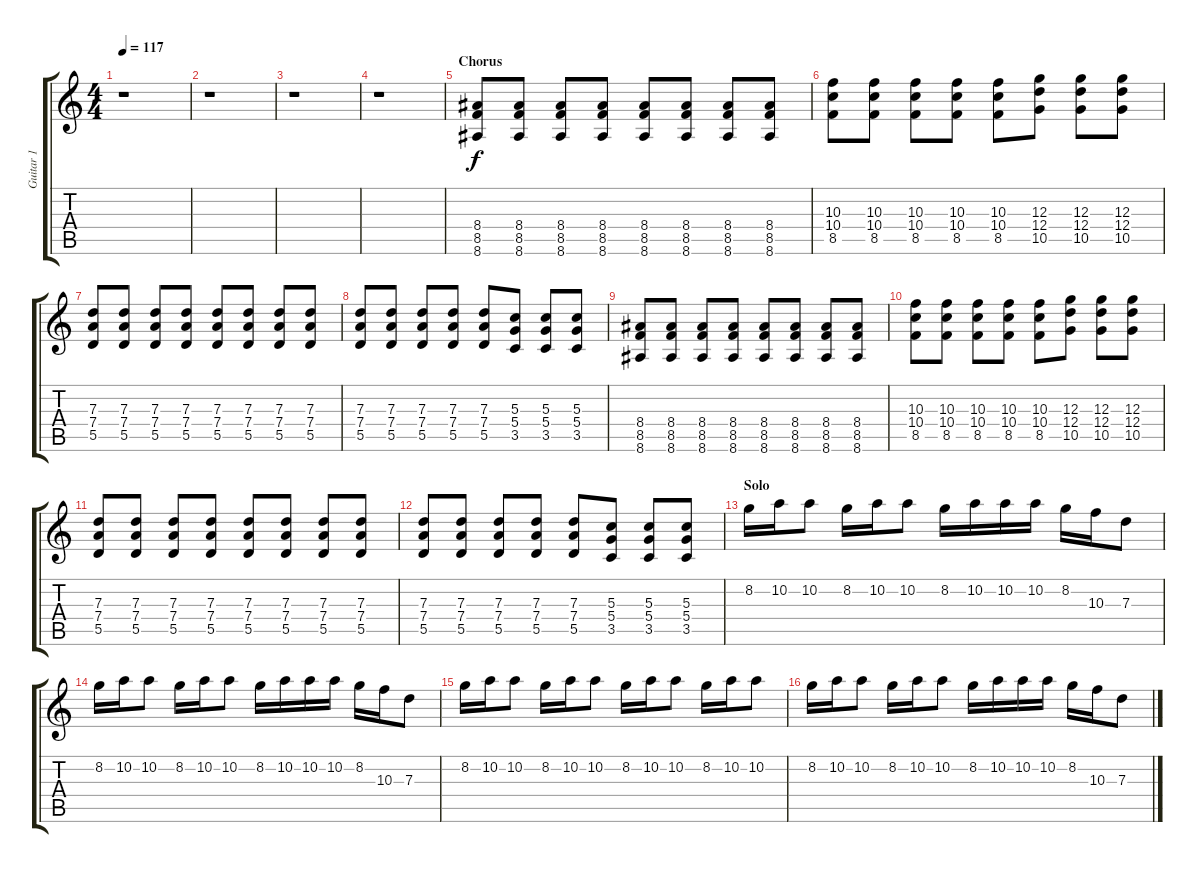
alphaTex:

\track ("Guitar 1" "Guitar 1") {instrument distortionguitar}
\staff {score tabs}
\tuning (E4 B3 G3 D3 A2 D2) {hide}
\ts (4 4)
\tempo 117
\clef g2
\ks c
r.1{dy f} |
r.1 |
r.1 |
r.1 |
\section ("" "Chorus")
(8.4 8.5 8.6).8 (8.4 8.5 8.6).8 (8.4 8.5 8.6).8 (8.4 8.5 8.6).8 (8.4 8.5 8.6).8 (8.4 8.5 8.6).8 (8.4 8.5 8.6).8 (8.4 8.5 8.6).8 |
(10.3 10.4 8.5).8 (10.3 10.4 8.5).8 (10.3 10.4 8.5).8 (10.3 10.4 8.5).8 (10.3 10.4 8.5).8 (12.3 12.4 10.5).8 (12.3 12.4 10.5).8 (12.3 12.4 10.5).8 |
(7.3 7.4 5.5).8 (7.3 7.4 5.5).8 (7.3 7.4 5.5).8 (7.3 7.4 5.5).8 (7.3 7.4 5.5).8 (7.3 7.4 5.5).8 (7.3 7.4 5.5).8 (7.3 7.4 5.5).8 |
(7.3 7.4 5.5).8 (7.3 7.4 5.5).8 (7.3 7.4 5.5).8 (7.3 7.4 5.5).8 (7.3 7.4 5.5).8 (5.3 5.4 3.5).8 (5.3 5.4 3.5).8 (5.3 5.4 3.5).8 |
(8.4 8.5 8.6).8 (8.4 8.5 8.6).8 (8.4 8.5 8.6).8 (8.4 8.5 8.6).8 (8.4 8.5 8.6).8 (8.4 8.5 8.6).8 (8.4 8.5 8.6).8 (8.4 8.5 8.6).8 |
(10.3 10.4 8.5).8 (10.3 10.4 8.5).8 (10.3 10.4 8.5).8 (10.3 10.4 8.5).8 (10.3 10.4 8.5).8 (12.3 12.4 10.5).8 (12.3 12.4 10.5).8 (12.3 12.4 10.5).8 |
(7.3 7.4 5.5).8 (7.3 7.4 5.5).8 (7.3 7.4 5.5).8 (7.3 7.4 5.5).8 (7.3 7.4 5.5).8 (7.3 7.4 5.5).8 (7.3 7.4 5.5).8 (7.3 7.4 5.5).8 |
(7.3 7.4 5.5).8 (7.3 7.4 5.5).8 (7.3 7.4 5.5).8 (7.3 7.4 5.5).8 (7.3 7.4 5.5).8 (5.3 5.4 3.5).8 (5.3 5.4 3.5).8 (5.3 5.4 3.5).8 |
\section ("" "Solo")
8.2.16 10.2.16 10.2.8 8.2.16 10.2.16 10.2.8 8.2.16 10.2.16 10.2.16 10.2.16 8.2.16 10.3.16 7.3.8 |
8.2.16 10.2.16 10.2.8 8.2.16 10.2.16 10.2.8 8.2.16 10.2.16 10.2.16 10.2.16 8.2.16 10.3.16 7.3.8 |
8.2.16 10.2.16 10.2.8 8.2.16 10.2.16 10.2.8 8.2.16 10.2.16 10.2.8 8.2.16 10.2.16 10.2.8 |
8.2.16 10.2.16 10.2.8 8.2.16 10.2.16 10.2.8 8.2.16 10.2.16 10.2.16 10.2.16 8.2.16 10.3.16 7.3.8
